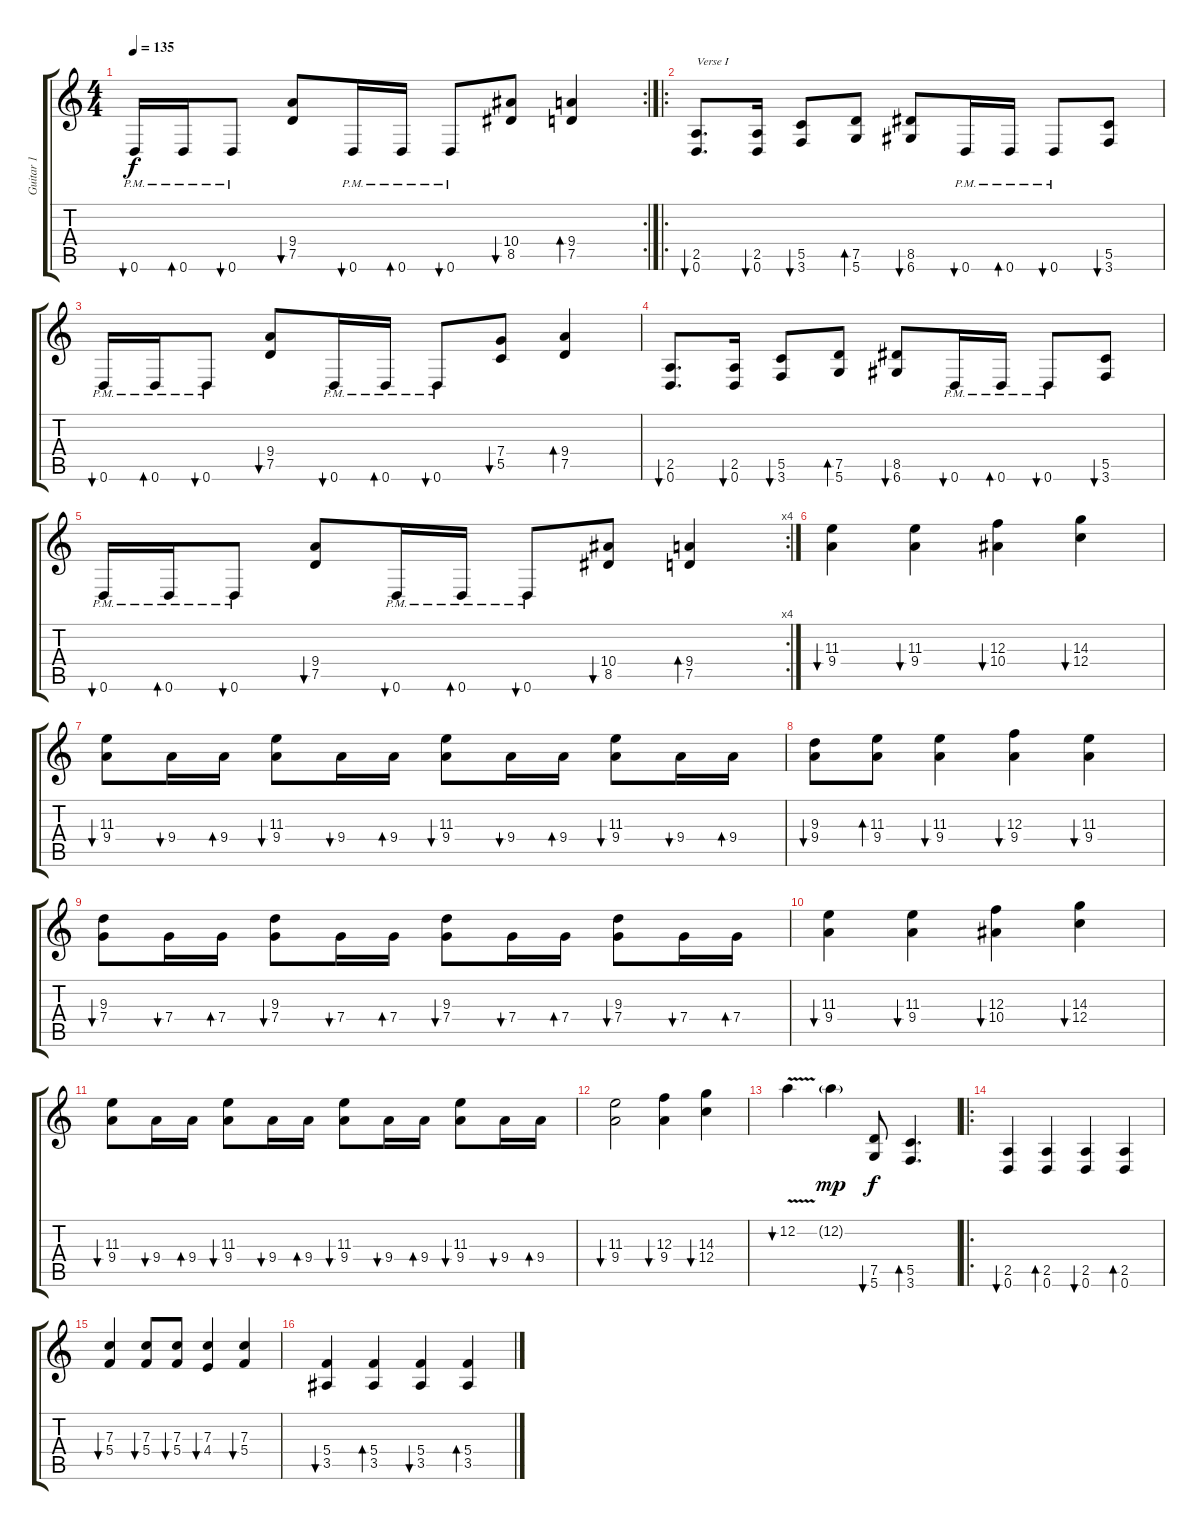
\track ("Guitar 1" "Guitar 1") {instrument distortionguitar}
\staff {score tabs}
\tuning (D4 A3 F3 C3 G2 D2) {hide}
\rc 2
\ts (4 4)
\tempo 135
\clef g2
\ks c
0.6{pm}.16{bu 60 dy f} 0.6{pm}.16{bd 60} 0.6{pm}.8{bu 60} (9.4 7.5).8{bu 60} 0.6{pm}.16{bu 60} 0.6{pm}.16{bd 60} 0.6{pm}.8{bu 60} (10.4 8.5).8{bu 60} (9.4 7.5).4{bd 60} |
\ro
(2.5 0.6).8{d bu 60 txt "Verse I"} (2.5 0.6).16{bu 60} (5.5 3.6).8{bu 60} (7.5 5.6).8{bd 60} (8.5 6.6).8{bu 60} 0.6{pm}.16{bu 60} 0.6{pm}.16{bd 60} 0.6{pm}.8{bu 60} (5.5 3.6).8{bu 60} |
0.6{pm}.16{bu 60} 0.6{pm}.16{bd 60} 0.6{pm}.8{bu 60} (9.4 7.5).8{bu 60} 0.6{pm}.16{bu 60} 0.6{pm}.16{bd 60} 0.6{pm}.8{bu 60} (7.4 5.5).8{bu 60} (9.4 7.5).4{bd 60} |
(2.5 0.6).8{d bu 60} (2.5 0.6).16{bu 60} (5.5 3.6).8{bu 60} (7.5 5.6).8{bd 60} (8.5 6.6).8{bu 60} 0.6{pm}.16{bu 60} 0.6{pm}.16{bd 60} 0.6{pm}.8{bu 60} (5.5 3.6).8{bu 60} |
\rc 4
0.6{pm}.16{bu 60} 0.6{pm}.16{bd 60} 0.6{pm}.8{bu 60} (9.4 7.5).8{bu 60} 0.6{pm}.16{bu 60} 0.6{pm}.16{bd 60} 0.6{pm}.8{bu 60} (10.4 8.5).8{bu 60} (9.4 7.5).4{bd 60} |
(11.3 9.4).4{bu 60} (11.3 9.4).4{bu 60} (12.3 10.4).4{bu 60} (14.3 12.4).4{bu 60} |
(11.3 9.4).8{bu 60} 9.4.16{bu 60} 9.4.16{bd 60} (11.3 9.4).8{bu 60} 9.4.16{bu 60} 9.4.16{bd 60} (11.3 9.4).8{bu 60} 9.4.16{bu 60} 9.4.16{bd 60} (11.3 9.4).8{bu 60} 9.4.16{bu 60} 9.4.16{bd 60} |
(9.3 9.4).8{bu 60} (11.3 9.4).8{bd 60} (11.3 9.4).4{bu 60} (12.3 9.4).4{bu 60} (11.3 9.4).4{bu 60} |
(9.3 7.4).8{bu 60} 7.4.16{bu 60} 7.4.16{bd 60} (9.3 7.4).8{bu 60} 7.4.16{bu 60} 7.4.16{bd 60} (9.3 7.4).8{bu 60} 7.4.16{bu 60} 7.4.16{bd 60} (9.3 7.4).8{bu 60} 7.4.16{bu 60} 7.4.16{bd 60} |
(11.3 9.4).4{bu 60} (11.3 9.4).4{bu 60} (12.3 10.4).4{bu 60} (14.3 12.4).4{bu 60} |
(11.3 9.4).8{bu 60} 9.4.16{bu 60} 9.4.16{bd 60} (11.3 9.4).8{bu 60} 9.4.16{bu 60} 9.4.16{bd 60} (11.3 9.4).8{bu 60} 9.4.16{bu 60} 9.4.16{bd 60} (11.3 9.4).8{bu 60} 9.4.16{bu 60} 9.4.16{bd 60} |
(11.3 9.4).2{bu 60} (12.3 9.4).4{bu 60} (14.3 12.4).4{bu 60} |
12.2{v}.4{bu 60} 12.2{g}.4{dy mp} (7.5 5.6).8{bu 60 dy f} (5.5 3.6).4{d bd 60} |
\ro
(2.5 0.6).4{bu 60} (2.5 0.6).4{bd 60} (2.5 0.6).4{bu 60} (2.5 0.6).4{bd 60} |
(7.3 5.4).4{bu 60} (7.3 5.4).8{bu 60} (7.3 5.4).8{bu 60} (7.3 4.4).4{bu 60} (7.3 5.4).4{bu 60} |
(5.4 3.5).4{bu 60} (5.4 3.5).4{bd 60} (5.4 3.5).4{bu 60} (5.4{ss} 3.5).4{bd 60}
